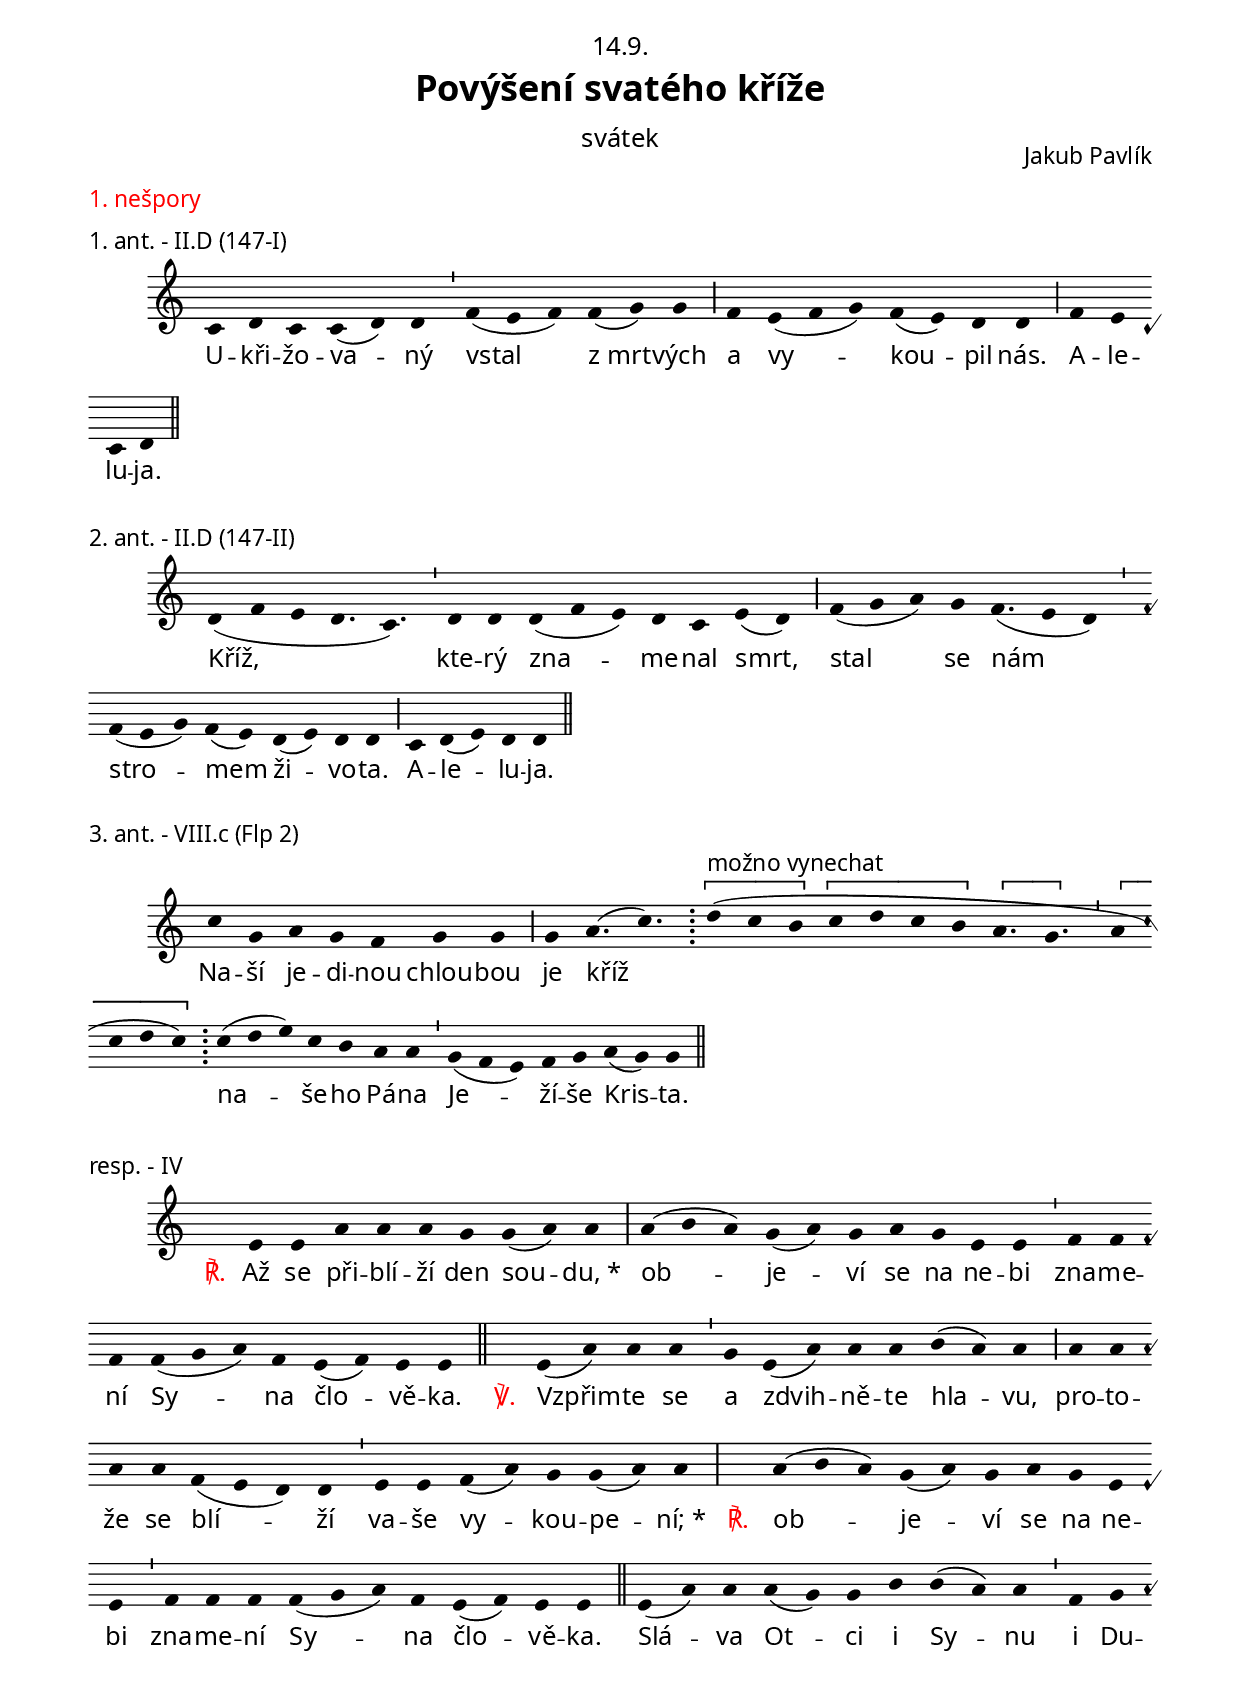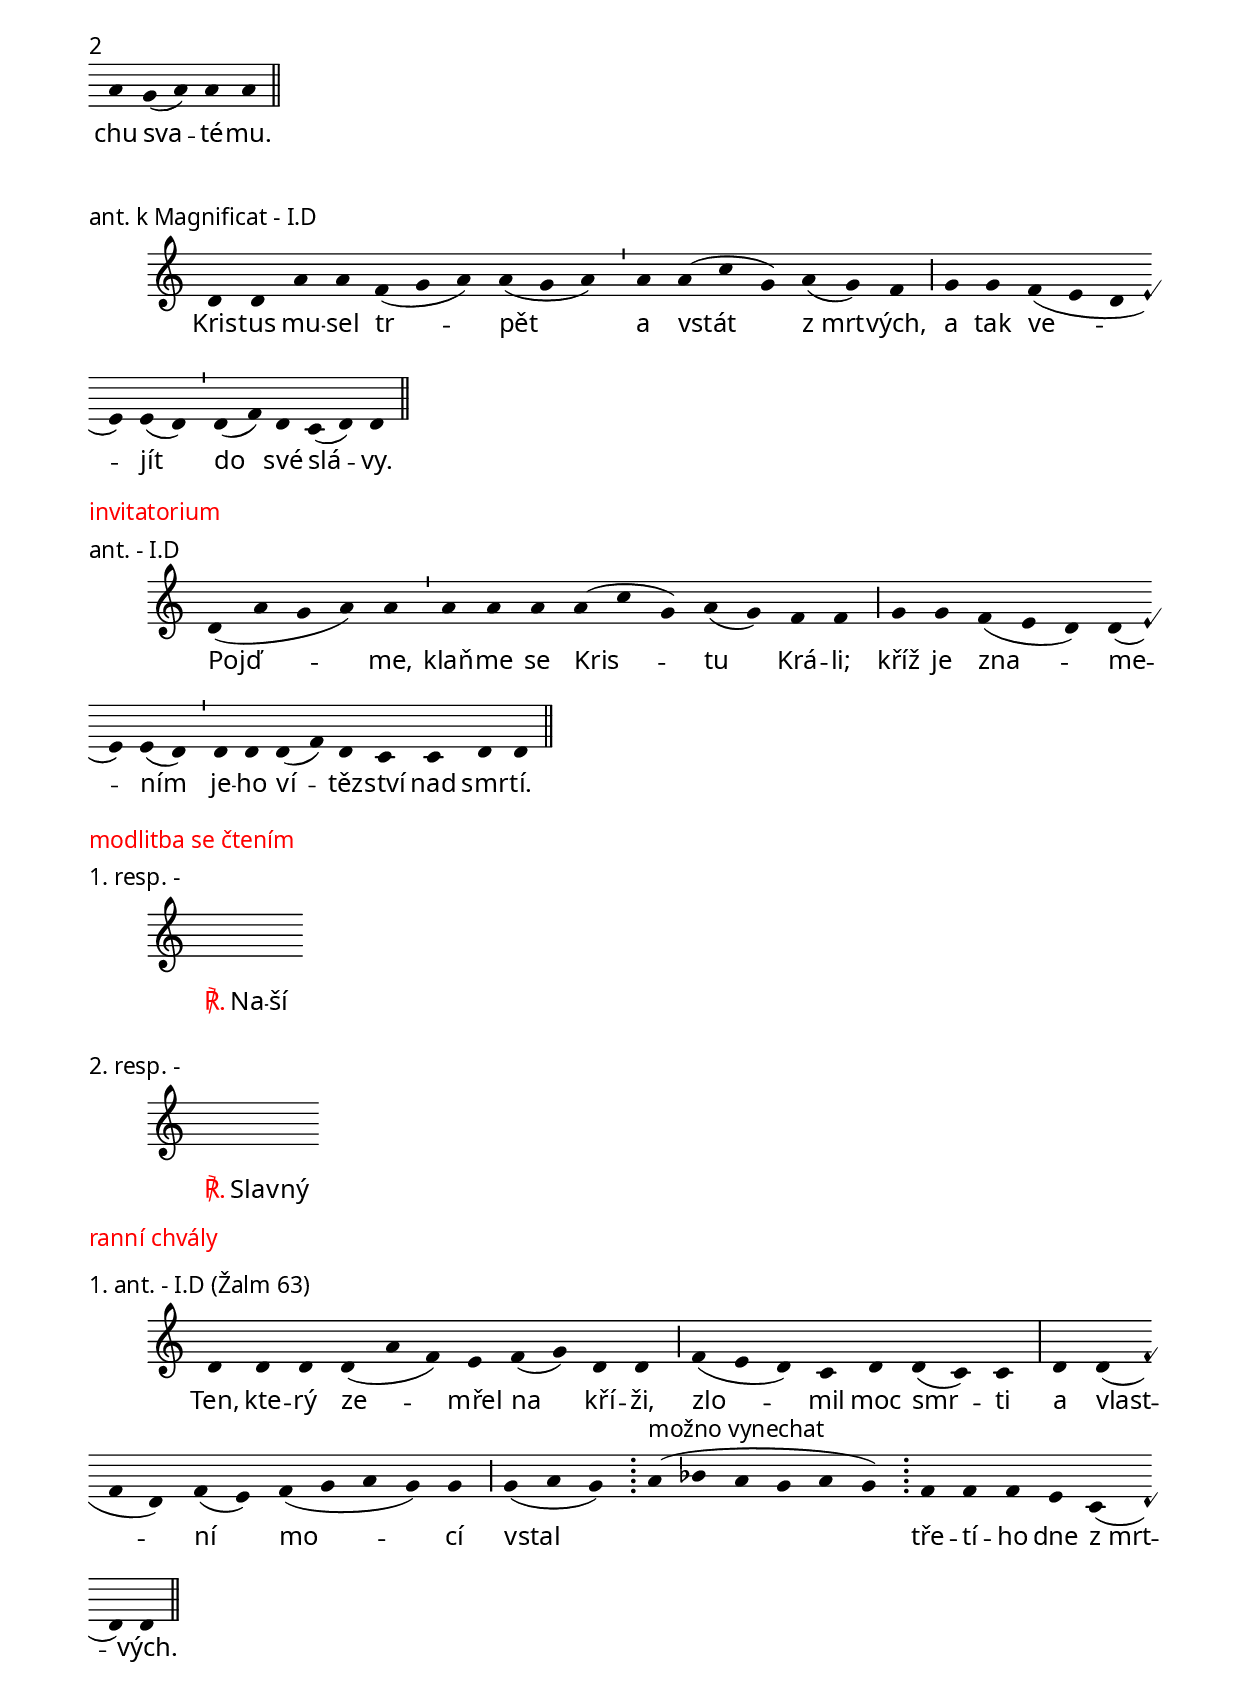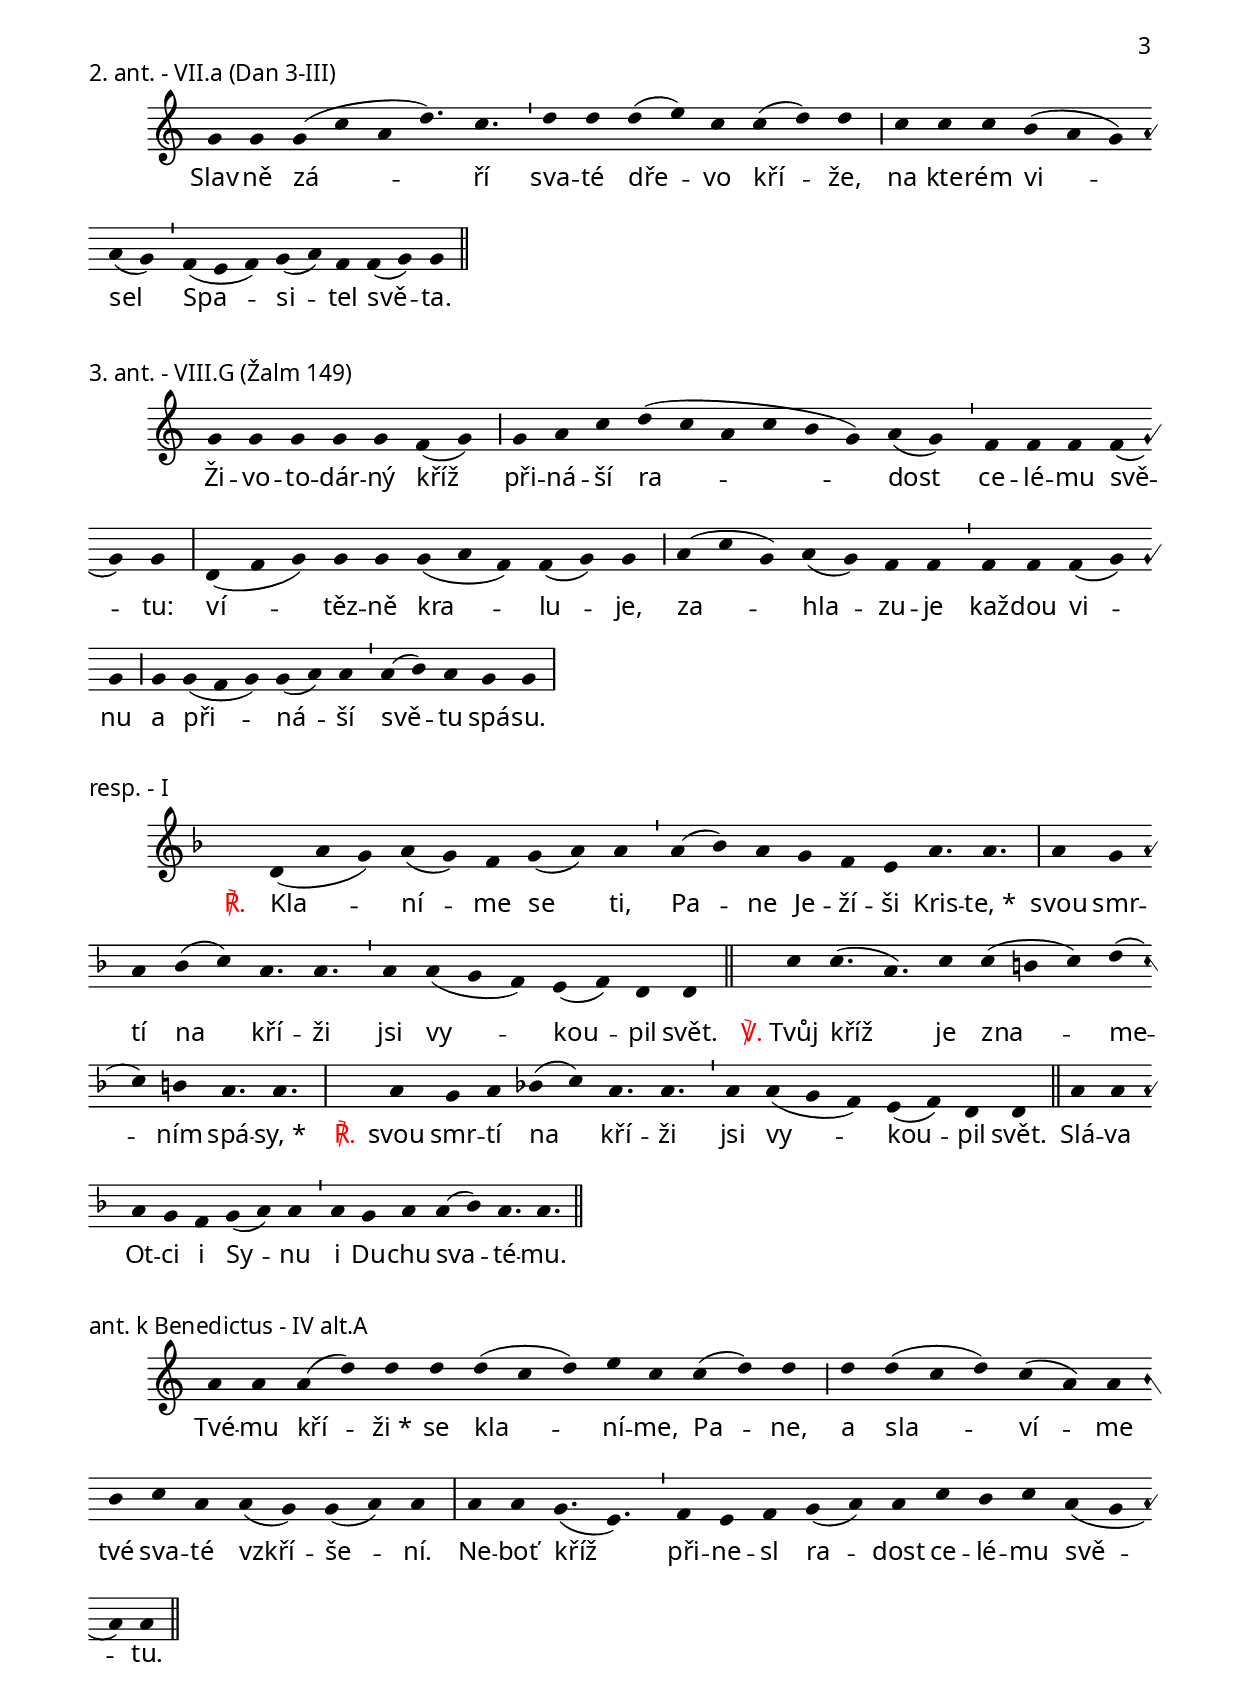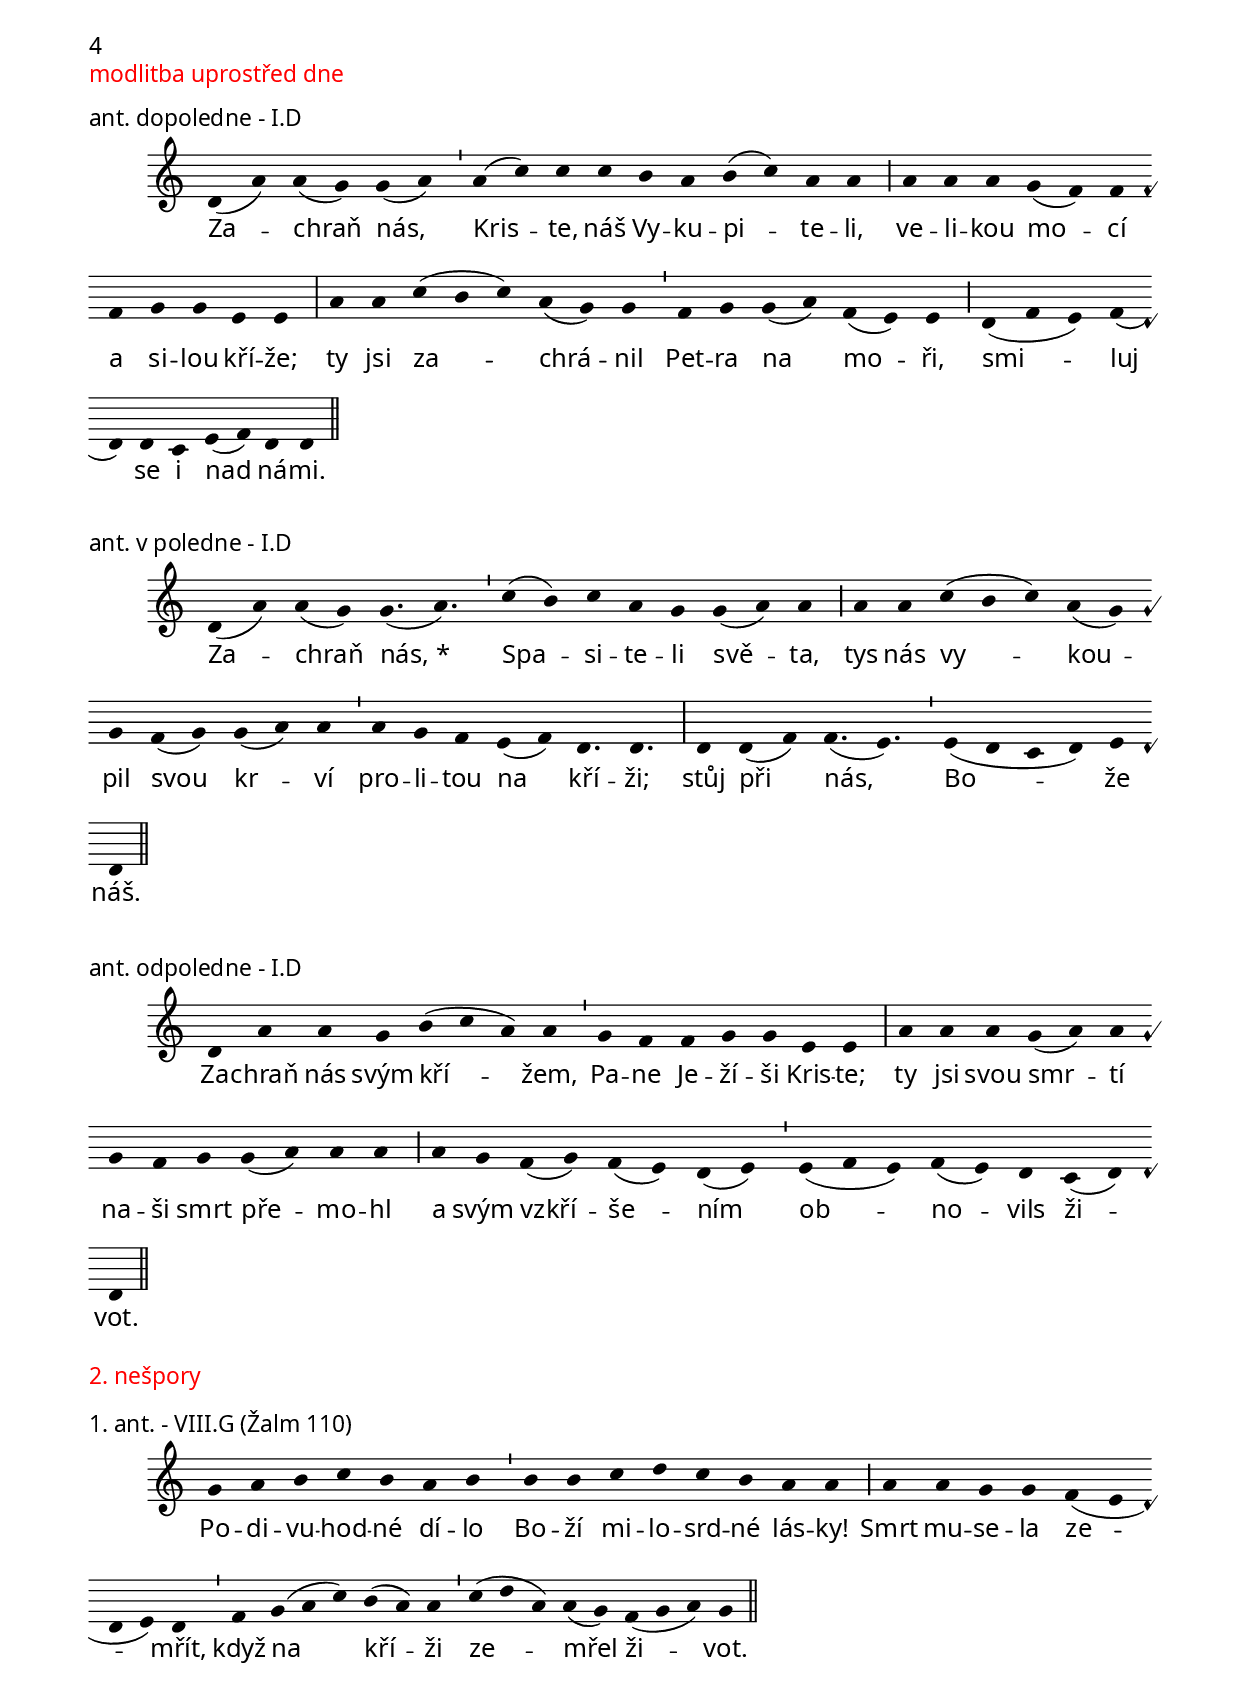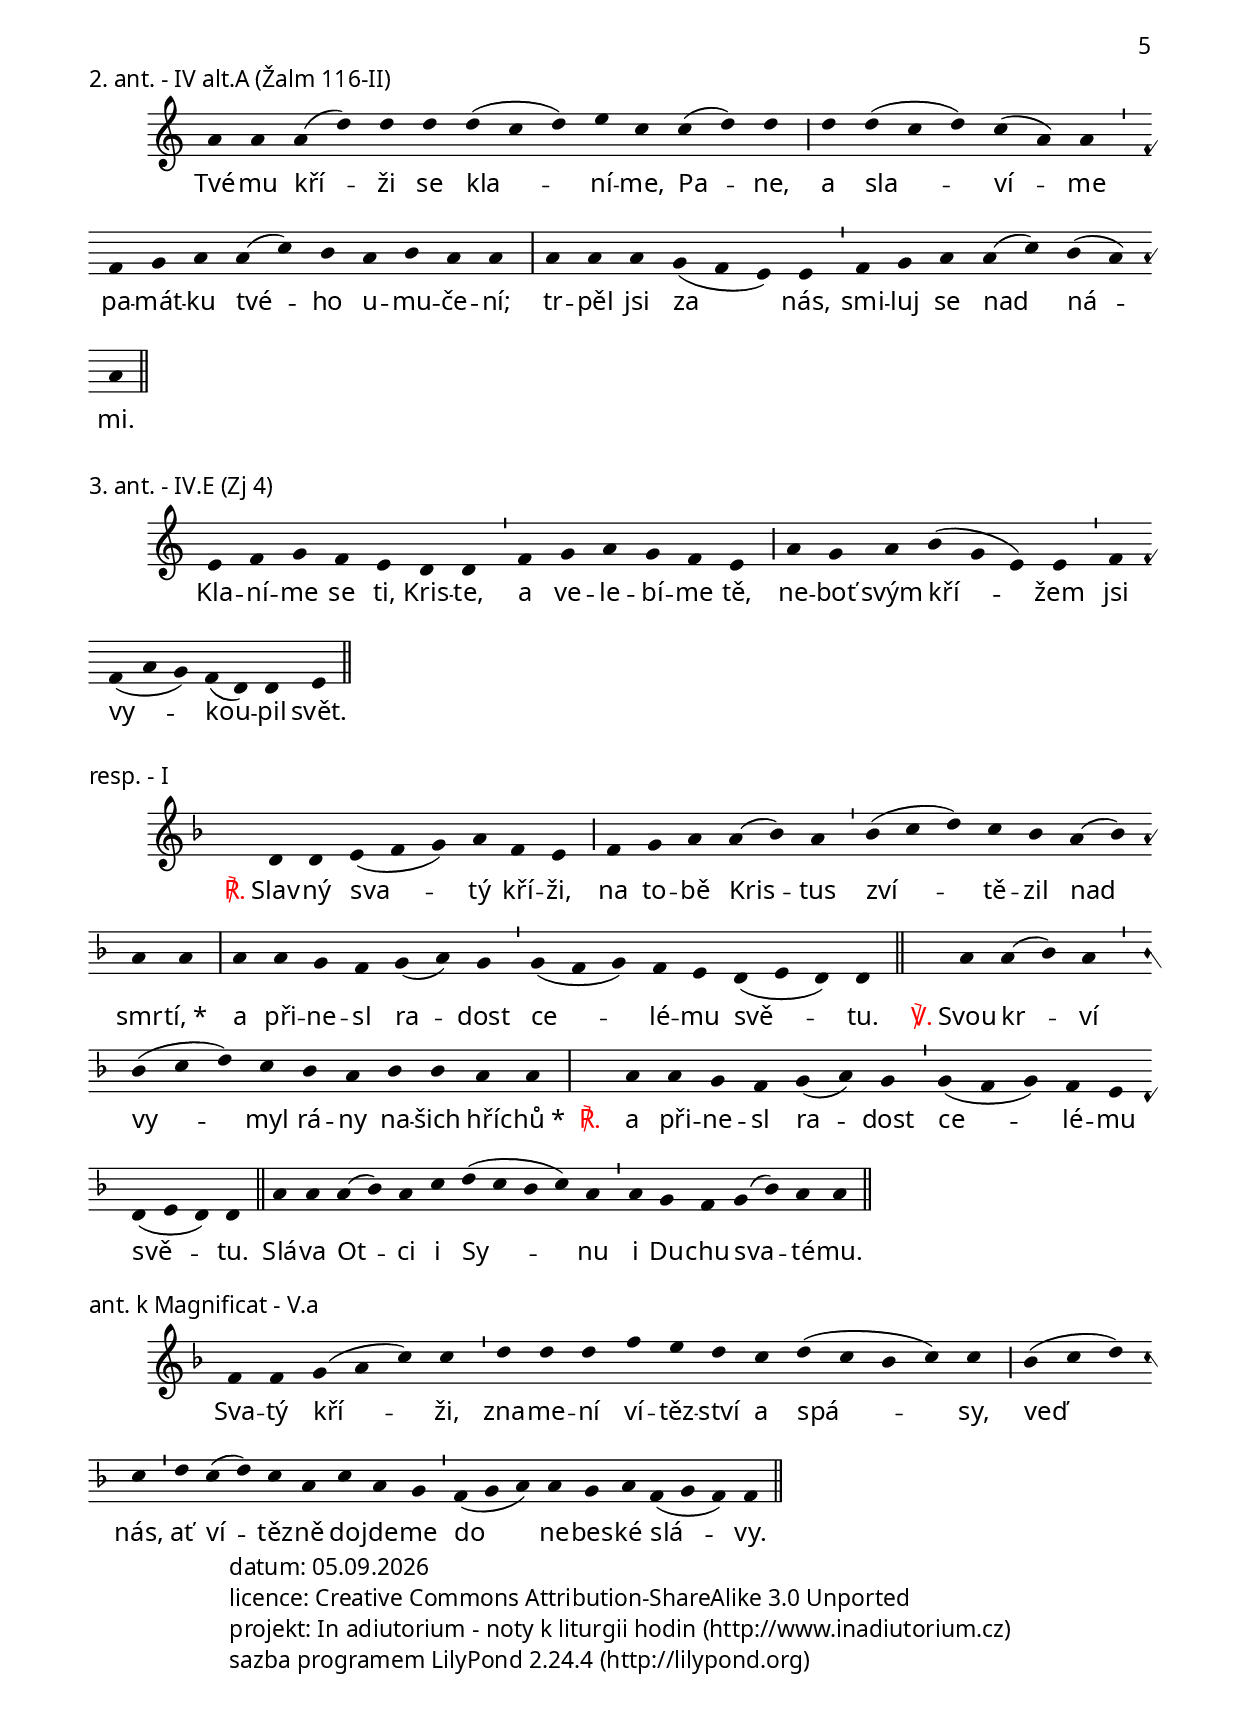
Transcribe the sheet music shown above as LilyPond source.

\version "2.19.4"

\include "../spolecne.ly"
\include "../dilyresponsorii.ly"

\header {
  title = \markup\titleSvatek
            "Povýšení svatého kříže"
            svátek
            14.9.
  composer = "Jakub Pavlík"
}

\markup {\nadpisHodinka {"1. nešpory"}}

\score {
  \relative c' {
    \choralniRezim
    c4 d c c( d) d \barMin f( e f) f( g) g \barMaior
    f e( f g) f( e) d d \barMaior
    f e c d \barFinalis
  }
  \addlyrics {
    U -- kři -- žo -- va -- ný vstal z_mrt -- vých
    a vy -- kou -- pil nás.
    A -- le -- lu -- ja.
  }
  \header {
    quid = "1. ant."
    modus = "II"
    differentia = "D"
    psalmus = "147-I"
    id = "1ne-a1"
    fons = "za zemřelé, nešpory, ant. k Magnificat v době velikonoční"
    fial = "commune/zazemrele.ly#ne-amag-velik"
    piece = \markup {\sestavTitulek}
  }
}

\score {
  \relative c' {
    \choralniRezim
    d( f e d4. c) \barMin d4 d d4( f e) d c e( d) \barMaior
    f( g a) g f4.( e4 d) \barMin f( e g) f( e) d( e) d d \barMaior
    c d( e) d d \barFinalis
  }
  \addlyrics {
    Kříž, kte -- rý zna -- me -- nal smrt,
    stal se nám stro -- mem ži -- vo -- ta.
    A -- le -- lu -- ja.
  }
  \header {
    quid = "2. ant."
    modus = "II"
    differentia = "D"
    psalmus = "147-II"
    placet = "nelisma na _smrt_ je téměř nezpívatelné a přitom na exponovaném místě"
    id = "1ne-a2"
    piece = \markup {\sestavTitulek}
  }
}

\score {
  \relative c'' {
    \choralniRezim
    c4 g a g f g g \barMaior
    g a4.( c) \bar ";" \[ d4(^\markup{možno vynechat} c b \] \[ c d c b \] \[ a4. g \] \barMin \[ a4 c d c) \] \bar ";"
    c4( d e) c b a a \barMin g( f e) f g a( g) g \barFinalis
  }
  \addlyrics {
    Na -- ší je -- di -- nou chlou -- bou
    je kříž \skip 1
    na -- še -- ho Pá -- na Je -- ží -- še Kris -- ta.
  }
  \header {
    quid = "3. ant."
    modus = "VIII"
    differentia = "c"
    psalmus = "Flp 2"
    id = "1ne-a3"
    piece = \markup {\sestavTitulek}
  }
}

\score {
  \relative c' {
    \choralniRezim

    % R
    \neviditelna e
    e e a a a g g( a) a \barMax
    a( b a) g( a) g a g e e \barMin f f f f( g a) f e( f) e e \barFinalis
    % V
    \neviditelna a
    e( a) a a \barMin g e( a) a a b( a) a \barMaior
    a a a a f( e d) d \barMin e e f( a) g g( a) a \barMax
    % R
    \neviditelna a
    a( b a) g( a) g a g e e \barMin f f f f( g a) f e( f) e e \barFinalis
    % Slava
    e( a) a a( g) g b b( a) a \barMin f g a g( a) a a \barFinalis
  }
  \addlyrics {
    \Response Až se při -- blí -- ží den sou -- du,_*
    ob -- je -- ví se na ne -- bi zna -- me -- ní Sy -- na člo -- vě -- ka.
    \Verse Vzpřim -- te se a zdvih -- ně -- te hla -- vu,
    pro -- to -- že se blí -- ží va -- še vy -- kou -- pe -- ní;_*
    \Response ob -- je -- ví se na ne -- bi zna -- me -- ní Sy -- na člo -- vě -- ka.
    \textRespDoxologie
  }
  \header {
    quid = "resp."
    modus = "IV"
    id = "1ne-resp"
    piece = \markup {\sestavTitulekResp}
  }
}

\score {
  \relative c' {
    \choralniRezim
    d4 d a' a f( g a) a( g a) \barMin
    a a( c g) a( g) f \barMaior
    g g f( e d e) e( d) \barMin d( f) d c( d) d \barFinalis
  }
  \addlyrics {
    Kris -- tus mu -- sel tr -- pět
    a vstát z_mrt -- vých,
    a tak ve -- jít do své slá -- vy.
  }
  \header {
    quid = "ant. k Magnificat"
    modus = "I"
    differentia = "D"
    psalmus = ""
    id = "1ne-amag"
    piece = \markup {\sestavTitulekBezZalmu}
  }
}

\markup {\nadpisHodinka {"invitatorium"}}

\score {
  \relative c' {
    \choralniRezim
    d4( a' g a) a \barMin a a a a( c g) a( g) f f \barMaior
    g g f( e d) d( e) e( d) \barMin d d d( f) d c c d d \barFinalis
  }
  \addlyrics {
    Pojď -- me, klaň -- me se Kris -- tu Krá -- li;
    kříž je zna -- me -- ním je -- ho ví -- těz -- ství nad smr -- tí.
  }
  \header {
    quid = "ant."
    modus = "I"
    differentia = "D"
    psalmus = ""
    id = "invit"
    fons = "melodie podle ant. k Magnificat 1. nešpor"
    fial = "sanktoral/0914povysenisvatehokrize.ly#1ne-amag?melodie"
    piece = \markup {\sestavTitulekBezZalmu}
  }
}

\markup {\nadpisHodinka {"modlitba se čtením"}}

\score {
  \relative c' {
    \choralniRezim

  }
  \addlyrics {
    Hle, Kris -- tův kříž!
    Prch -- ně -- te, ne -- přá -- tel -- ské mo -- ci!
    Zví -- tě -- zil lev z_Ju -- do -- va kme -- ne,
    Da -- vi -- dův po -- to -- mek.
    A -- le -- lu -- ja.
  }
  \header {
    quid = "1. ant."
    modus = ""
    differentia = ""
    psalmus = "Žalm 2"
    id = "mc-a1"
    piece = \markup {\sestavTitulek}
  }
}

\score {
  \relative c' {
    \choralniRezim

  }
  \addlyrics {
    Kří -- žem za -- čí -- ná Kris -- to -- va vlá -- da,
    před ním se skloň kaž -- dé ko -- le -- no
    na ne -- bi i na ze -- mi.
    A -- le -- lu -- ja.
  }
  \header {
    quid = "2. ant."
    modus = ""
    differentia = ""
    psalmus = "Žalm 8"
    id = "mc-a2"
    piece = \markup {\sestavTitulek}
  }
}

\score {
  \relative c' {
    \choralniRezim

  }
  \addlyrics {
    Sva -- tý kří -- ži,
    ty je -- di -- ný jsi byl ho -- den
    nést Krá -- le a Pá -- na ne -- be.
    A -- le -- lu -- ja.
  }
  \header {
    quid = "3. ant."
    modus = ""
    differentia = ""
    psalmus = "Žalm 96"
    id = "mc-a3"
    piece = \markup {\sestavTitulek}
  }
}

\score {
  \relative c' {
    \choralniRezim

    % R
    \neviditelna a

    % V
    \neviditelna a

    % R
    \neviditelna a

    % Slava
  }
  \addlyrics {
    \Response Na -- ší je -- di -- nou chlou -- bou
    je kříž na -- še -- ho Pá -- na
    Je -- ží -- še Kris -- ta:
    v_něm je na -- še na -- dě -- je, ži -- vot a vzkří -- še -- ní,_*
    skr -- ze něj jsme spa -- se -- ni a vy -- svo -- bo -- ze -- ni.
    \Verse Kříž zna -- me -- nal smrt,
    a -- le stal se nám stro -- mem ži -- vo -- ta._*
    \Response Skrze.
  }
  \header {
    quid = "1. resp."
    modus = ""
    id = "mc-resp1"
    piece = \markup {\sestavTitulekResp}
  }
}

\score {
  \relative c' {
    \choralniRezim

    % R
    \neviditelna a

    % V
    \neviditelna a

    % R
    \neviditelna a

    % Slava
  }
  \addlyrics {
    \Response Slav -- ný kří -- ži,
    na to -- bě vi -- sel Kris -- tus,
    vy -- da -- ný za na -- ši spá -- su._*
    Na to -- bě byl vy -- kou -- pen svět
    kr -- ví na -- še -- ho Pá -- na.
    \Verse Buď po -- zdra -- ven, kří -- ži,
    Kris -- to -- vým tě -- lem jsi byl po -- svě -- cen
    a je -- ho ú -- dy o -- zdo -- ben ja -- ko dra -- ho -- ka -- my._*
    \Response Na to -- bě.
  }
  \header {
    quid = "2. resp."
    modus = ""
    id = "mc-resp2"
    piece = \markup {\sestavTitulekResp}
  }
}

\markup {\nadpisHodinka {"ranní chvály"}}

\score {
  \relative c' {
    \choralniRezim
    d4 d d d( a' f) e f( g) d d \barMaior
    f( e d) c d d( c) c \barMax
    d d( f d) f( e) f( g a g) g \barMaior
    g( a g) \bar ";" a(^\markup{možno vynechat} bes a g a g) \bar ";" f f f e c( d) d \barFinalis
  }
  \addlyrics {
    Ten, kte -- rý ze -- mřel na kří -- ži,
    zlo -- mil moc smr -- ti
    a vlast -- ní mo -- cí
    vstal \skip 1 tře -- tí -- ho dne z_mrt -- vých.
  }
  \header {
    quid = "1. ant."
    modus = "I"
    differentia = "D"
    psalmus = "Žalm 63"
    id = "rch-a1"
    piece = \markup {\sestavTitulek}
  }
}

\score {
  \relative c'' {
    \choralniRezim
    g4 g g( c a d4.) c \barMin d4 d d( e) c c( d) d \barMaior
    c c c b( a g) a( g) \barMin f( e f) g( a) f f( g) g \barFinalis
  }
  \addlyrics {
    Slav -- ně zá -- ří sva -- té dře -- vo kří -- že,
    na kte -- rém vi -- sel Spa -- si -- tel svě -- ta.
  }
  \header {
    quid = "2. ant."
    modus = "VII"
    differentia = "a"
    psalmus = "Dan 3-III"
    id = "rch-a2"
    piece = \markup {\sestavTitulek}
  }
}

\score {
  \relative c'' {
    \choralniRezim
    g4 g g g g f( g) \barMaior
    g a c d( c a c b g) a( g) \barMin f f f f( g) g \barMax
    d( f g) g g g( a f) f( g) g \barMaior
    a( c g) a( g) f f \barMin f f f( g) g \barMaior
    g g( f g) g( a) a \barMin a( b) a g g \barMax

  }
  \addlyrics {
    Ži -- vo -- to -- dár -- ný kříž
    při -- ná -- ší ra -- dost ce -- lé -- mu svě -- tu:
    ví -- těz -- ně kra -- lu -- je,
    za -- hla -- zu -- je kaž -- dou vi -- nu
    a při -- ná -- ší svě -- tu spá -- su.
    A -- le -- lu -- ja.
  }
  \header {
    quid = "3. ant."
    modus = "VIII"
    differentia = "G"
    psalmus = "Žalm 149"
    id = "rch-a3"
    piece = \markup {\sestavTitulek}
  }
}

\score {
  \relative c' {
    \choralniRezim
    \key f \major
    % R
    \neviditelna d
    d4( a' g) a( g) f g( a) a \barMin a( bes) a g f e a4. a \barMax
    a4 g a bes( c) a4. a \barMin a4 a( g f) e( f) d d \barFinalis
    % V
    \neviditelna a
    c' c4.( a) c4 c( b c) d( c) b a4. a \barMax
    % R
    \neviditelna a
    a4 g a bes!( c) a4. a \barMin a4 a( g f) e( f) d d \barFinalis
    % Slava
    a'4 a a g f g( a) a \barMin a g a a( bes) a4. a \barFinalis
  }
  \addlyrics {
    \Response Kla -- ní -- me se ti, Pa -- ne Je -- ží -- ši Kris -- te,_*
    svou smr -- tí na kří -- ži jsi vy -- kou -- pil svět.
    \Verse Tvůj kříž je zna -- me -- ním spá -- sy,_*
    \Response svou smr -- tí na kří -- ži jsi vy -- kou -- pil svět.
    \textRespDoxologie
  }
  \header {
    quid = "resp."
    modus = "I"
    id = "rch-resp"
    fons = "Svatý týden, k nešporám"
    fial = "pust_svatytyden.ly#ne-resp"
    piece = \markup {\sestavTitulekResp}
  }
}

\score {
  \relative c'' {
    \choralniRezim
    a4 a a( d) d d d( c d) e c c( d) d \barMaior
    d d( c d) c( a) a b c a a( g) g( a) a \barMax
    a a g4.( e) \barMin f4 e f g( a) a c b c a( g a) a \barFinalis
  }
  \addlyrics {
    Tvé -- mu kří -- ži_* se kla -- ní -- me, Pa -- ne,
    a sla -- ví -- me tvé sva -- té vzkří -- še -- ní.
    Ne -- boť kříž při -- ne -- sl ra -- dost ce -- lé -- mu svě -- tu.
  }
  \header {
    quid = "ant. k Benedictus"
    modus = "IV alt"
    differentia = "A"
    psalmus = ""
    id = "rch-aben"
    fons = "Velký pátek, r.ch., 3. ant."
    fial = "pust_triduum.ly#pa-rch-ant3"
    piece = \markup {\sestavTitulekBezZalmu}
  }
}

\markup {\nadpisHodinka {"modlitba uprostřed dne"}}

\score {
  \relative c' {
    \choralniRezim
    d4( a') a( g) g( a) \barMin a( c) c c b a b( c) a a \barMaior
    a a a g( f) f f g g e e \barMax
    a a c( b c) a( g) g \barMin f g g( a) f( e) e \barMaior
    d( f e) f( d) d c e( f) d d \barFinalis
  }
  \addlyrics {
    Za -- chraň nás, Kris -- te, náš Vy -- ku -- pi -- te -- li,
    ve -- li -- kou mo -- cí a si -- lou kří -- že;
    ty jsi za -- chrá -- nil Pet -- ra na mo -- ři,
    smi -- luj se i nad ná -- mi.
  }
  \header {
    quid = "ant. dopoledne"
    modus = "I"
    differentia = "D"
    psalmus = ""
    placet = "_i nad námi_ možná lépe c cd d d"
    id = "tercie"
    fons = "melodie volně podle následující"
    piece = \markup {\sestavTitulekBezZalmu}
  }
}

\score {
  \relative c' {
    \choralniRezim
    d4( a') a( g) g4.( a) \barMin c4( b) c a g g( a) a \barMaior
    a a c( b c) a( g) g f( g) g( a) a \barMin a g f e( f) d4. d \barMax
    d4 d( f) f4.( e) \barMin e4( d c d) e d \barFinalis
  }
  \addlyrics {
    Za -- chraň nás,_* Spa -- si -- te -- li svě -- ta,
    tys nás vy -- kou -- pil svou kr -- ví pro -- li -- tou na kří -- ži;
    stůj při nás, Bo -- že náš.
  }
  \header {
    quid = "ant. v poledne"
    modus = "I"
    differentia = "D"
    psalmus = ""
    id = "sexta"
    fons = "Bílá sobota, k Benedictus"
    fial = "pust_triduum.ly#so-rch-ben"
    piece = \markup {\sestavTitulekBezZalmu}
  }
}

\score {
  \relative c' {
    \choralniRezim
    d4 a' a g b( c a) a \barMin
    g f f g g e e \barMax
    a a a g( a) a g f g g( a) a a \barMaior
    a g f( g) f( e) d( e) \barMin e( f e) f( e) d c( d) d \barFinalis
  }
  \addlyrics {
    Za -- chraň nás svým kří -- žem,
    Pa -- ne Je -- ží -- ši Kris -- te;
    ty jsi svou smr -- tí na -- ši smrt pře -- mo -- hl
    a svým vzkří -- še -- ním ob -- no -- vils ži -- vot.
  }
  \header {
    quid = "ant. odpoledne"
    modus = "I"
    differentia = "D"
    psalmus = ""
    id = "nona"
    piece = \markup {\sestavTitulekBezZalmu}
  }
}

\markup {\nadpisHodinka {"2. nešpory"}}

\score {
  \relative c'' {
    \choralniRezim
    g4 a b c b a b \barMin
    b b c d c b a a \barMaior
    a a g g f( e d e) d \barMin
    f g( a c) b( a) a \barMin c( d a) a( g) f( g a) g \barFinalis
  }
  \addlyrics {
    Po -- di -- vu -- hod -- né dí -- lo
    Bo -- ží mi -- lo -- srd -- né lás -- ky!
    Smrt mu -- se -- la ze -- mřít,
    když na kří -- ži ze -- mřel ži -- vot.
  }
  \header {
    quid = "1. ant."
    modus = "VIII"
    differentia = "G"
    psalmus = "Žalm 110"
    id = "2ne-a1"
    piece = \markup {\sestavTitulek}
  }
}

\score {
  \relative c'' {
    \choralniRezim
    a4 a a( d) d d d( c d) e c c( d) d \barMaior
    d d( c d) c( a) a \barMin f g a a( c) b a b a a \barMax
    a a a g( f e) e \barMin f4 g a a( c) b( a) a \barFinalis
  }
  \addlyrics {
    Tvé -- mu kří -- ži se kla -- ní -- me, Pa -- ne,
    a sla -- ví -- me pa -- mát -- ku tvé -- ho u -- mu -- če -- ní;
    tr -- pěl jsi za nás,
    smi -- luj se nad ná -- mi.
  }
  \header {
    quid = "2. ant."
    modus = "IV alt"
    differentia = "A"
    psalmus = "Žalm 116-II"
    id = "2ne-a2"
    fons = "1. část z Velký pátek, r.ch., 3. ant.; viz též zde k Benedictus"
    fial = "pust_triduum.ly#pa-rch-ant3?cast"
    piece = \markup {\sestavTitulek}
  }
}

\score {
  \relative c' {
    \choralniRezim
    e4 f g f e d d \barMin f g a g f e \barMaior
    a g a b( g e) e \barMin f f( a g) f( d) d e \barFinalis
  }
  \addlyrics {
    Kla -- ní -- me se ti, Kris -- te, a ve -- le -- bí -- me tě,
    ne -- boť svým kří -- žem jsi vy -- kou -- pil svět.
  }
  \header {
    quid = "3. ant."
    modus = "IV"
    differentia = "E"
    psalmus = "Zj 4"
    id = "2ne-a3"
    piece = \markup {\sestavTitulek}
  }
}

\score {
  \relative c' {
    \choralniRezim
    \key f \major

    % R
    \neviditelna c
    % c4 c c( a) c d d \barMin c c c c c c( a) a c c d d \barMax
    d d e( f g) a f e \barMaior
    f g a a( bes) a \barMin bes( c d) c bes a( bes) a a \barMax
    a a g f g( a) g \barMin g( f g) f e d( e d) d \barFinalis
    % V
    \neviditelna a'
    a a( bes) a \barMin bes( c d) c bes a bes bes a a \barMax
    % R
    \neviditelna a
    a a g f g( a) g \barMin g( f g) f e d( e d) d \barFinalis
    % Slava
    a' a a( bes) a c d( c bes c) a \barMin a g f g( bes) a a \barFinalis
  }
  \addlyrics {
    \Response Slav -- ný sva -- tý kří -- ži,
    na to -- bě Kris -- tus zví -- tě -- zil nad smr -- tí,_*
    a při -- ne -- sl ra -- dost ce -- lé -- mu svě -- tu.
    \Verse Svou kr -- ví vy -- myl rá -- ny na -- šich hří -- chů_*
    \Response a při -- ne -- sl ra -- dost ce -- lé -- mu svě -- tu.
    \textRespDoxologie
  }
  \header {
    quid = "resp."
    modus = "I"
    id = "2ne-resp"
    piece = \markup {\sestavTitulekResp}
  }
}

\score {
  \relative c' {
    \choralniRezim
    \key f \major
    f4 f g( a c) c \barMin
    d d d f e d c d( c bes c) c \barMaior
    bes( c d) c \barMin
    d c( d) c a c a g \barMin f( g a) a g a f( g f) f \barFinalis
  }
  \addlyrics {
    Sva -- tý kří -- ži,
    zna -- me -- ní ví -- těz -- ství a spá -- sy,
    veď nás,
    ať ví -- těz -- ně do -- jde -- me do ne -- bes -- ké slá -- vy.
  }
  \header {
    quid = "ant. k Magnificat"
    modus = "V"
    differentia = "a"
    psalmus = ""
    placet = "text je radostný, ne že ne, ale melodie je tak nějak neseriózní"
    id = "2ne-amag"
    piece = \markup {\sestavTitulekBezZalmu}
  }
}